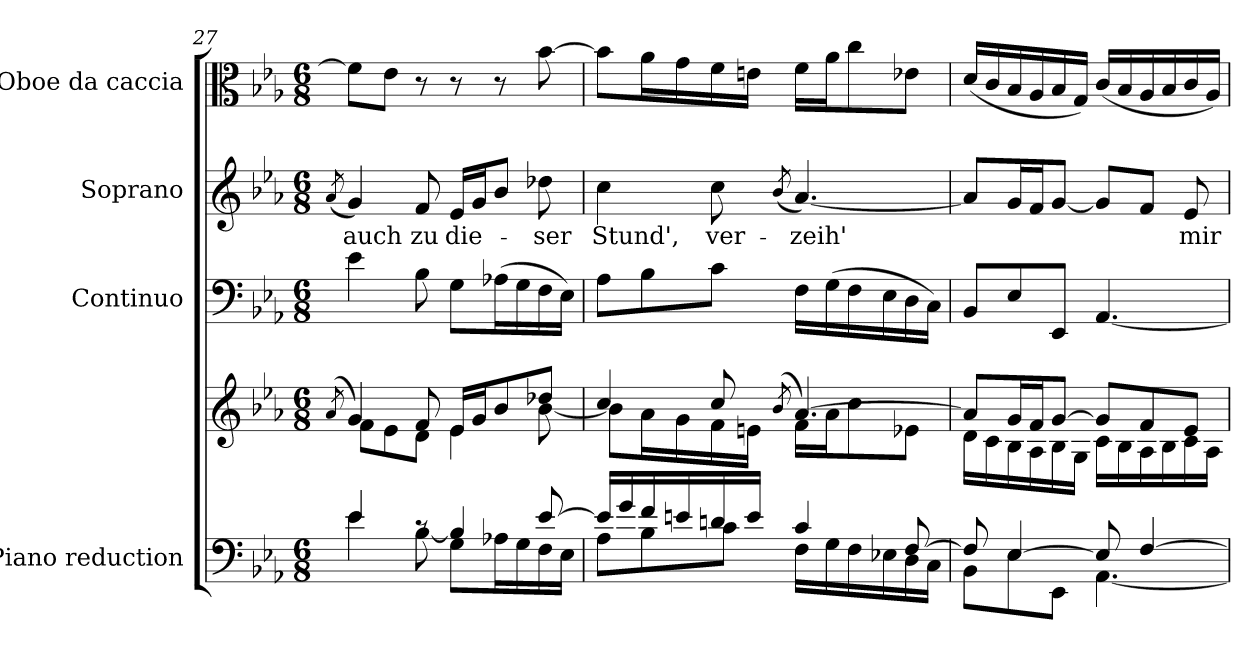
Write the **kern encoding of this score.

**kern	**kern	**kern	**kern	**text	**kern
*part4	*part4	*part3	*part2	*part2	*part1
*staff5	*staff4	*staff3	*staff2	*staff2	*staff1
*I"Piano reduction	*	*I"Continuo	*I"Soprano	*	*I"Oboe da caccia
*I'Pno	*	*	*	*	*I'Ob
!!LO:PB:g=z
*clefF4	*clefG2	*clefF4	*clefG2	*	*clefC3
*k[b-e-a-]	*k[b-e-a-]	*k[b-e-a-]	*k[b-e-a-]	*	*k[b-e-a-]
*M6/8	*M6/8	*M6/8	*M6/8	*	*M6/8
=27	=27	=27	=27	=27	=27
.	(>8qa-/	.	(<8qa-/	.	.
*^	*^	*	*	*	*
!	!	!	!	!	!	!LO:LY:b	!
4e-/	4e-\	4g/)	8f\L]	4e-\	4g/)	auch	8f\L]
.	.	.	8e-\	.	.	.	8e-\J
!	!	!	!	!	!	!LO:LY:b	!
8rc	[8B-\	8f/	8d\J	8B-\	8f/	zu	8r
!	!	!	!	!	!	!LO:LY:b	!
4B-/]	8G\L	16e-/LL	4e-\	8G\L	16e-/LL	die-	8r
.	.	16g/J	.	.	16g/J	.	.
.	16A-X\L	8b-/	.	(>16A-X\L	8b-/J	.	8r
.	16G\	.	.	16G\	.	.	.
!	!	!	!	!	!	!LO:LY:b	!
[8e-/	16F\	8dd-X/J	[8b-\	16F\	8dd-X\	-ser	[8b-\
.	16E-\JJ	.	.	16E-\JJ)	.	.	.
=28	=28	=28	=28	=28	=28	=28	=28
!	!	!	!	!	!	!LO:LY:b	!
16e-/LL]	8A-\L	4cc/	8b-\L]	8A-\L	4cc\	Stund',	8b-\L]
16g/	.	.	.	.	.	.	.
16f/	8B-\	.	16a-\L	8B-\	.	.	16a-\L
16en/	.	.	16g\	.	.	.	16g\
!	!	!	!	!	!	!LO:LY:b	!
16dn/	8c\J	8cc/	16f\	8c\J	8cc\	ver-	16f\
16e/JJ	.	.	16en\JJ	.	.	.	16en\JJ
.	.	(>8qb-/	.	.	(<8qb-/	.	.
!	!	!	!	!	!	!LO:LY:b	!
4c/	16F\LL	[4.a-/)	16f\LL	16F\LL	[4.a-/)	-zeih'	16f\LL
.	16G\	.	16a-\J	(>16G\	.	.	16a-\J
.	16F\	.	8cc\	16F\	.	.	8cc\
.	16E-X\	.	.	16E-\	.	.	.
[8F/	16D\	.	8e-X\J	16D\	.	.	8e-X\J
.	16C\JJ	.	.	16C\JJ)	.	.	.
=29	=29	=29	=29	=29	=29	=29	=29
8F/]	8BB-\L	8a-/L]	16d\LL	8BB-/L	8a-/L]	.	(<16d/LL
.	.	.	16c\	.	.	.	16c/
[4E-/	8E-\	16g/L	16B-\	8E-/	16g/L	.	16B-/
.	.	16f/J	16A-\	.	16f/J	.	16A-/
.	8EE-\J	[8g/J	16B-\	8EE-/J	[8g/J	.	16B-/
.	.	.	16G\JJ	.	.	.	16G/JJ)
8E-/]	[4.AA-\	8g/L]	16c\LL	[4.AA-/	8g/L]	.	(<16c/LL
.	.	.	16B-\	.	.	.	16B-/
[4F/	.	8f/	16A-\	.	8f/J	.	16A-/
.	.	.	16B-\	.	.	.	16B-/
!	!	!	!	!	!	!LO:LY:b	!
.	.	8e-/J	16c\	.	8e-/	mir	16c/
.	.	.	16A-\JJ	.	.	.	16A-/JJ)
*v	*v	*	*	*	*	*	*
*	*v	*v	*	*	*	*
=	=	=	=	=	=
*-	*-	*-	*-	*-	*-
